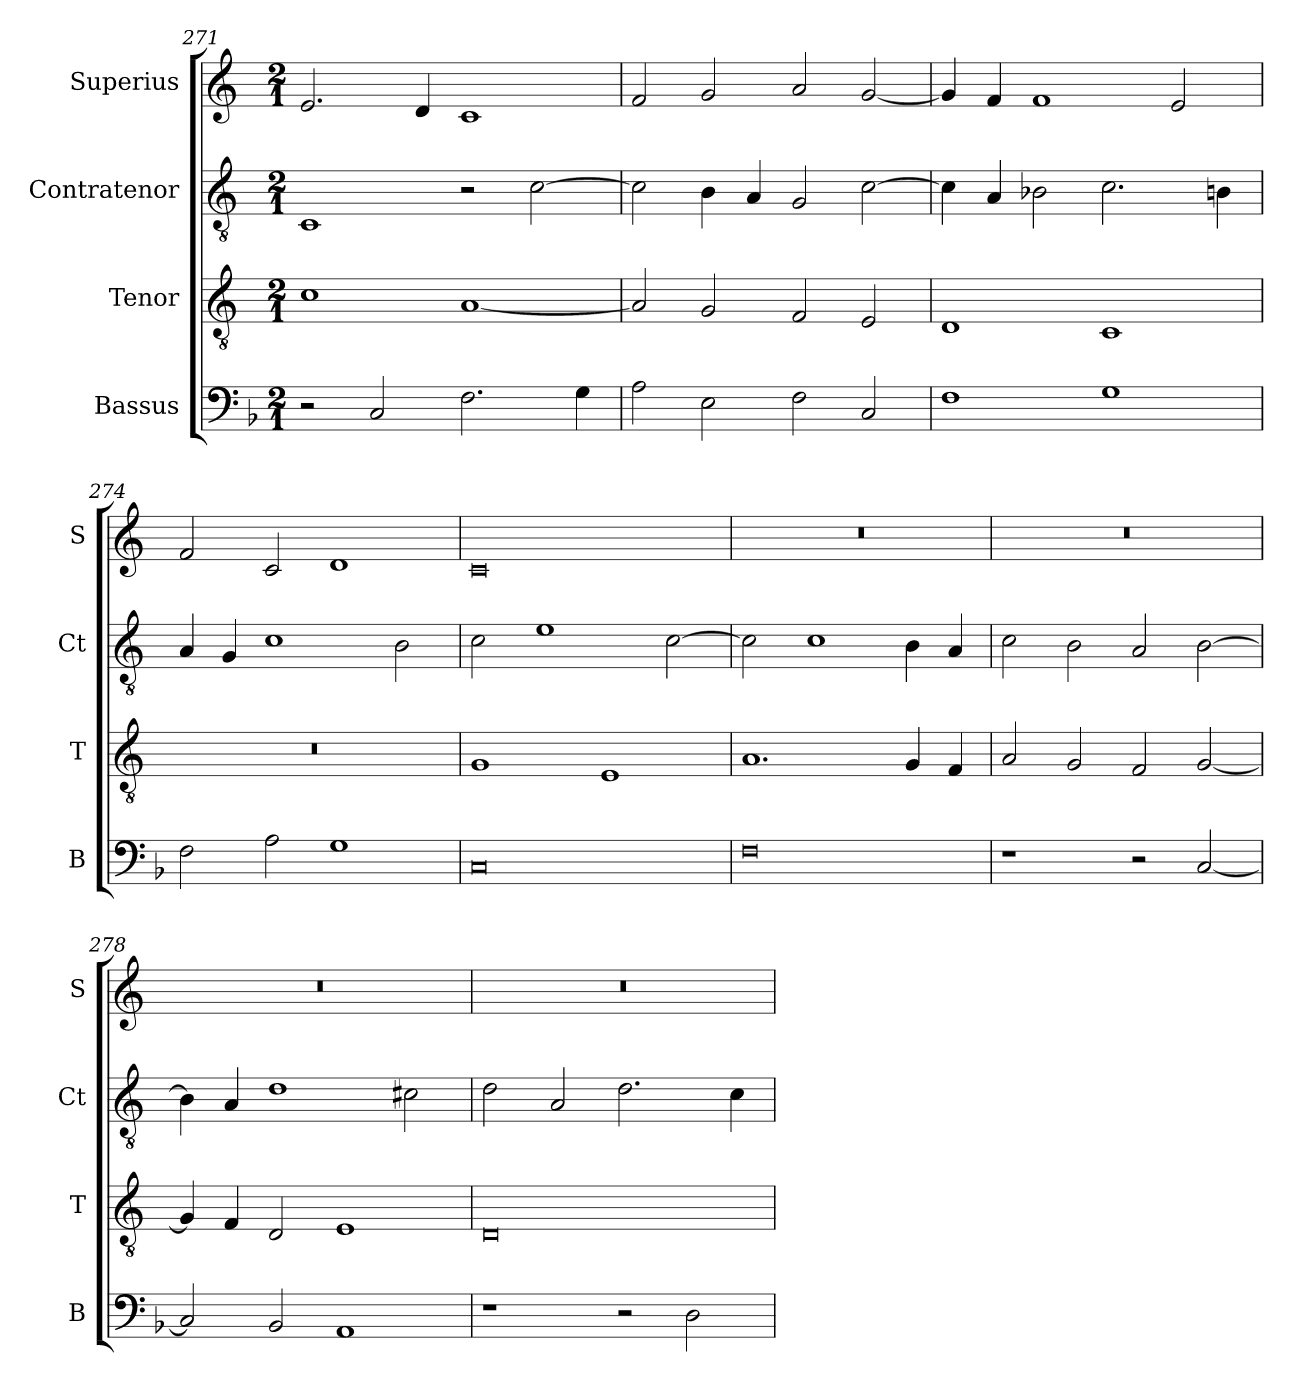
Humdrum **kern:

**kern	**kern	**kern	**kern
*part4	*part3	*part2	*part1
*staff4	*staff3	*staff2	*staff1
*I"Bassus	*I"Tenor	*I"Contratenor	*I"Superius
*I'B	*I'T	*I'Ct	*I'S
*clefF4	*clefGv2	*clefGv2	*clefG2
*k[b-]	*k[]	*k[]	*k[]
*M2/1	*M2/1	*M2/1	*M2/1
=271	=271	=271	=271
2r	1c	1C	2.e
2C	.	.	.
.	.	.	4d
2.F	[1A	2r	1c
.	.	[2c	.
4G	.	.	.
=272	=272	=272	=272
2A	2A]	2c]	2f
2E	2G	4B	2g
.	.	4A	.
2F	2F	2G	2a
2C	2E	[2c	[2g
=273	=273	=273	=273
1F	1D	4c]	4g]
.	.	4A	4f
.	.	2B-X	1f
1G	1C	2.c	.
.	.	.	2e
.	.	4Bn	.
=274	=274	=274	=274
2F	0r	4A	2f
.	.	4G	.
2A	.	1c	2c
1G	.	.	1d
.	.	2B	.
=275	=275	=275	=275
0C	1G	2c	0c
.	.	1e	.
.	1E	.	.
.	.	[2c	.
=276	=276	=276	=276
0F	1.A	2c]	0r
.	.	1c	.
.	4G	4B	.
.	4F	4A	.
=277	=277	=277	=277
1r	2A	2c	0r
.	2G	2B	.
2r	2F	2A	.
[2C	[2G	[2B	.
=278	=278	=278	=278
2C]	4G]	4B]	0r
.	4F	4A	.
2BB-	2D	1d	.
1AA	1E	.	.
.	.	2c#X	.
=279	=279	=279	=279
1r	0D	2d	0r
.	.	2A	.
2r	.	2.d	.
2D	.	.	.
.	.	4c	.
=	=	=	=
*-	*-	*-	*-
